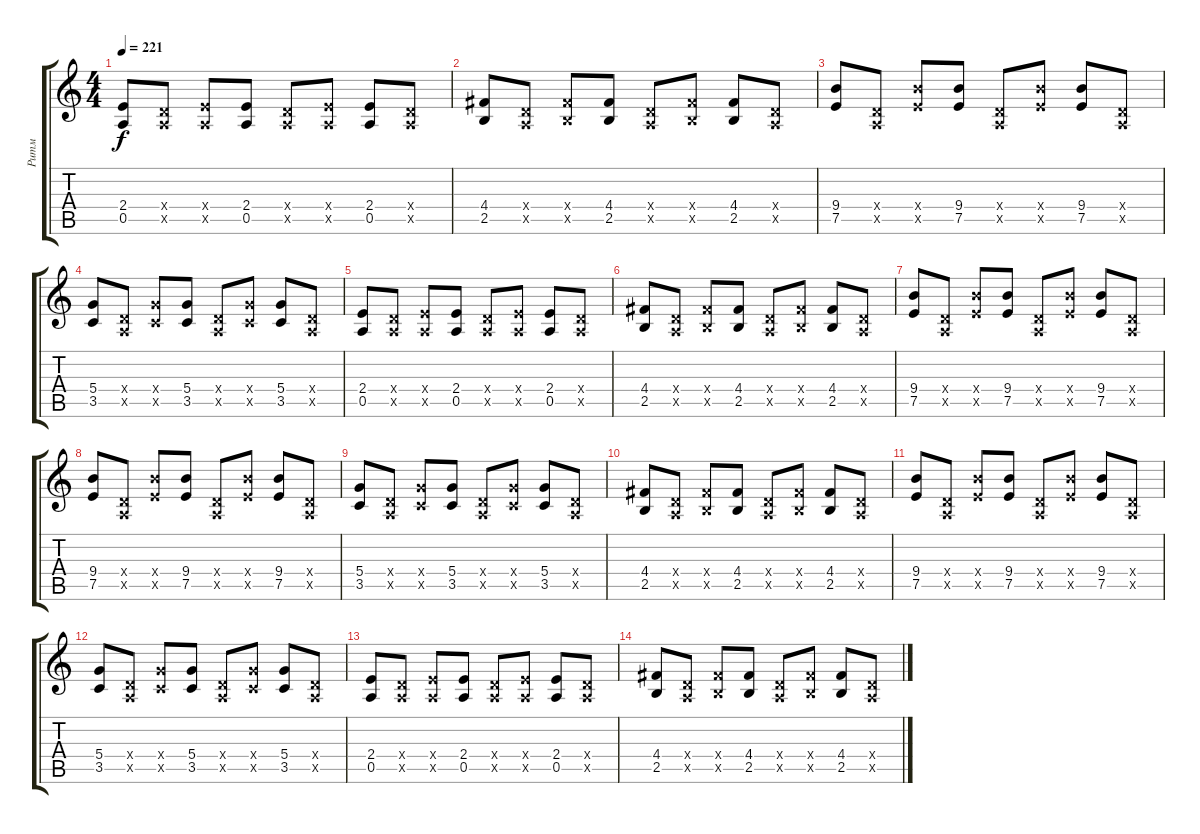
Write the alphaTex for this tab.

\track ("Ритм" "Ритм") {instrument distortionguitar}
\staff {score tabs}
\tuning (E4 B3 G3 D3 A2 E2) {hide}
\ts (4 4)
\tempo 221
\clef g2
\ks c
(2.4 0.5).8{dy f} (0.4{x} 0.5{x}).8 (2.4{x} 0.5{x}).8 (2.4 0.5).8 (0.4{x} 0.5{x}).8 (2.4{x} 0.5{x}).8 (2.4 0.5).8 (0.4{x} 0.5{x}).8 |
(4.4 2.5).8 (0.4{x} 0.5{x}).8 (4.4{x} 2.5{x}).8 (4.4 2.5).8 (0.4{x} 0.5{x}).8 (4.4{x} 2.5{x}).8 (4.4 2.5).8 (0.4{x} 0.5{x}).8 |
(9.4 7.5).8 (0.4{x} 0.5{x}).8 (9.4{x} 7.5{x}).8 (9.4 7.5).8 (0.4{x} 0.5{x}).8 (9.4{x} 7.5{x}).8 (9.4 7.5).8 (0.4{x} 0.5{x}).8 |
(5.4 3.5).8 (0.4{x} 0.5{x}).8 (5.4{x} 3.5{x}).8 (5.4 3.5).8 (0.4{x} 0.5{x}).8 (5.4{x} 3.5{x}).8 (5.4 3.5).8 (0.4{x} 0.5{x}).8 |
(2.4 0.5).8 (0.4{x} 0.5{x}).8 (2.4{x} 0.5{x}).8 (2.4 0.5).8 (0.4{x} 0.5{x}).8 (2.4{x} 0.5{x}).8 (2.4 0.5).8 (0.4{x} 0.5{x}).8 |
(4.4 2.5).8 (0.4{x} 0.5{x}).8 (4.4{x} 2.5{x}).8 (4.4 2.5).8 (0.4{x} 0.5{x}).8 (4.4{x} 2.5{x}).8 (4.4 2.5).8 (0.4{x} 0.5{x}).8 |
(9.4 7.5).8 (0.4{x} 0.5{x}).8 (9.4{x} 7.5{x}).8 (9.4 7.5).8 (0.4{x} 0.5{x}).8 (9.4{x} 7.5{x}).8 (9.4 7.5).8 (0.4{x} 0.5{x}).8 |
(9.4 7.5).8 (0.4{x} 0.5{x}).8 (9.4{x} 7.5{x}).8 (9.4 7.5).8 (0.4{x} 0.5{x}).8 (9.4{x} 7.5{x}).8 (9.4 7.5).8 (0.4{x} 0.5{x}).8 |
(5.4 3.5).8 (0.4{x} 0.5{x}).8 (5.4{x} 3.5{x}).8 (5.4 3.5).8 (0.4{x} 0.5{x}).8 (5.4{x} 3.5{x}).8 (5.4 3.5).8 (0.4{x} 0.5{x}).8 |
(4.4 2.5).8 (0.4{x} 0.5{x}).8 (4.4{x} 2.5{x}).8 (4.4 2.5).8 (0.4{x} 0.5{x}).8 (4.4{x} 2.5{x}).8 (4.4 2.5).8 (0.4{x} 0.5{x}).8 |
(9.4 7.5).8 (0.4{x} 0.5{x}).8 (9.4{x} 7.5{x}).8 (9.4 7.5).8 (0.4{x} 0.5{x}).8 (9.4{x} 7.5{x}).8 (9.4 7.5).8 (0.4{x} 0.5{x}).8 |
(5.4 3.5).8 (0.4{x} 0.5{x}).8 (5.4{x} 3.5{x}).8 (5.4 3.5).8 (0.4{x} 0.5{x}).8 (5.4{x} 3.5{x}).8 (5.4 3.5).8 (0.4{x} 0.5{x}).8 |
(2.4 0.5).8 (0.4{x} 0.5{x}).8 (2.4{x} 0.5{x}).8 (2.4 0.5).8 (0.4{x} 0.5{x}).8 (2.4{x} 0.5{x}).8 (2.4 0.5).8 (0.4{x} 0.5{x}).8 |
(4.4 2.5).8 (0.4{x} 0.5{x}).8 (4.4{x} 2.5{x}).8 (4.4 2.5).8 (0.4{x} 0.5{x}).8 (4.4{x} 2.5{x}).8 (4.4 2.5).8 (0.4{x} 0.5{x}).8
